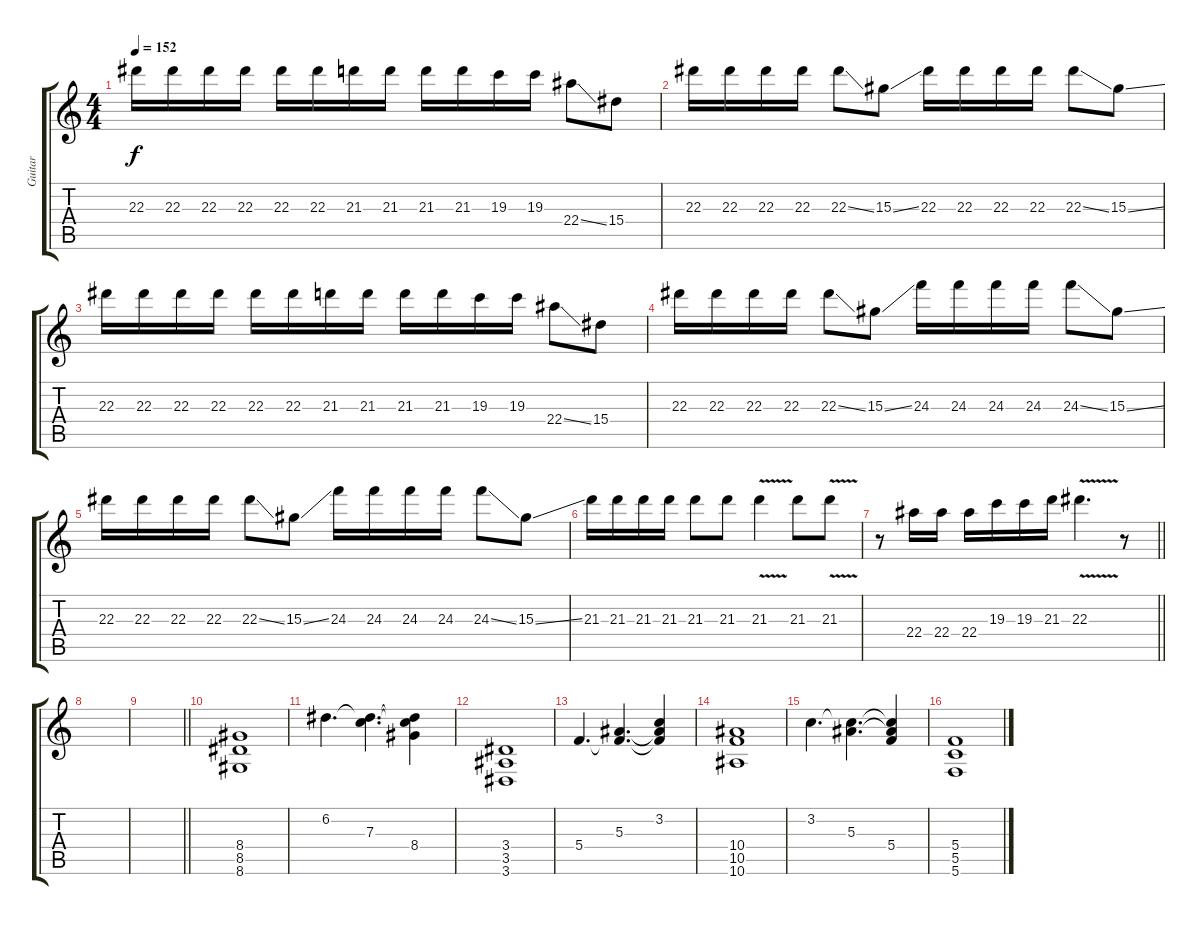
\track ("Guitar" "Guitar") {instrument distortionguitar}
\staff {score tabs}
\tuning (D4 A3 F3 C3 G2 C2) {hide}
\ts (4 4)
\tempo 152
\clef g2
\ks c
22.3.16{dy f} 22.3.16 22.3.16 22.3.16 22.3.16 22.3.16 21.3.16 21.3.16 21.3.16 21.3.16 19.3.16 19.3.16 22.4{ss}.8 15.4.8 |
22.3.16 22.3.16 22.3.16 22.3.16 22.3{ss}.8 15.3{ss}.8 22.3.16 22.3.16 22.3.16 22.3.16 22.3{ss}.8 15.3{ss}.8 |
22.3.16 22.3.16 22.3.16 22.3.16 22.3.16 22.3.16 21.3.16 21.3.16 21.3.16 21.3.16 19.3.16 19.3.16 22.4{ss}.8 15.4.8 |
22.3.16 22.3.16 22.3.16 22.3.16 22.3{ss}.8 15.3{ss}.8 24.3.16 24.3.16 24.3.16 24.3.16 24.3{ss}.8 15.3{ss}.8 |
22.3.16 22.3.16 22.3.16 22.3.16 22.3{ss}.8 15.3{ss}.8 24.3.16 24.3.16 24.3.16 24.3.16 24.3{ss}.8 15.3{ss}.8 |
21.3.16 21.3.16 21.3.16 21.3.16 21.3.8 21.3.8 21.3{v}.4 21.3.8 21.3{v}.8 |
\barLineRight lightlight
r.8 22.4.16 22.4.16 22.4.16 19.3.16 19.3.16 21.3.16 22.3{v}.4{d} r.8 |
\section ("" " ")
|
\barLineRight lightlight
|
\section ("" " ")
(8.4 8.5 8.6).1 |
6.2.4{d} (6.2{t} 7.3).4{d} (6.2{t} 7.3{t} 8.4).4 |
(3.4 3.5 3.6).1 |
5.4.4{d} (5.3 5.4{t}).4{d} (3.2 5.3{t} 5.4{t}).4 |
(10.4 10.5 10.6).1 |
3.2.4{d} (3.2{t} 5.3).4{d} (3.2{t} 5.3{t} 5.4).4 |
(5.4 5.5 5.6).1
